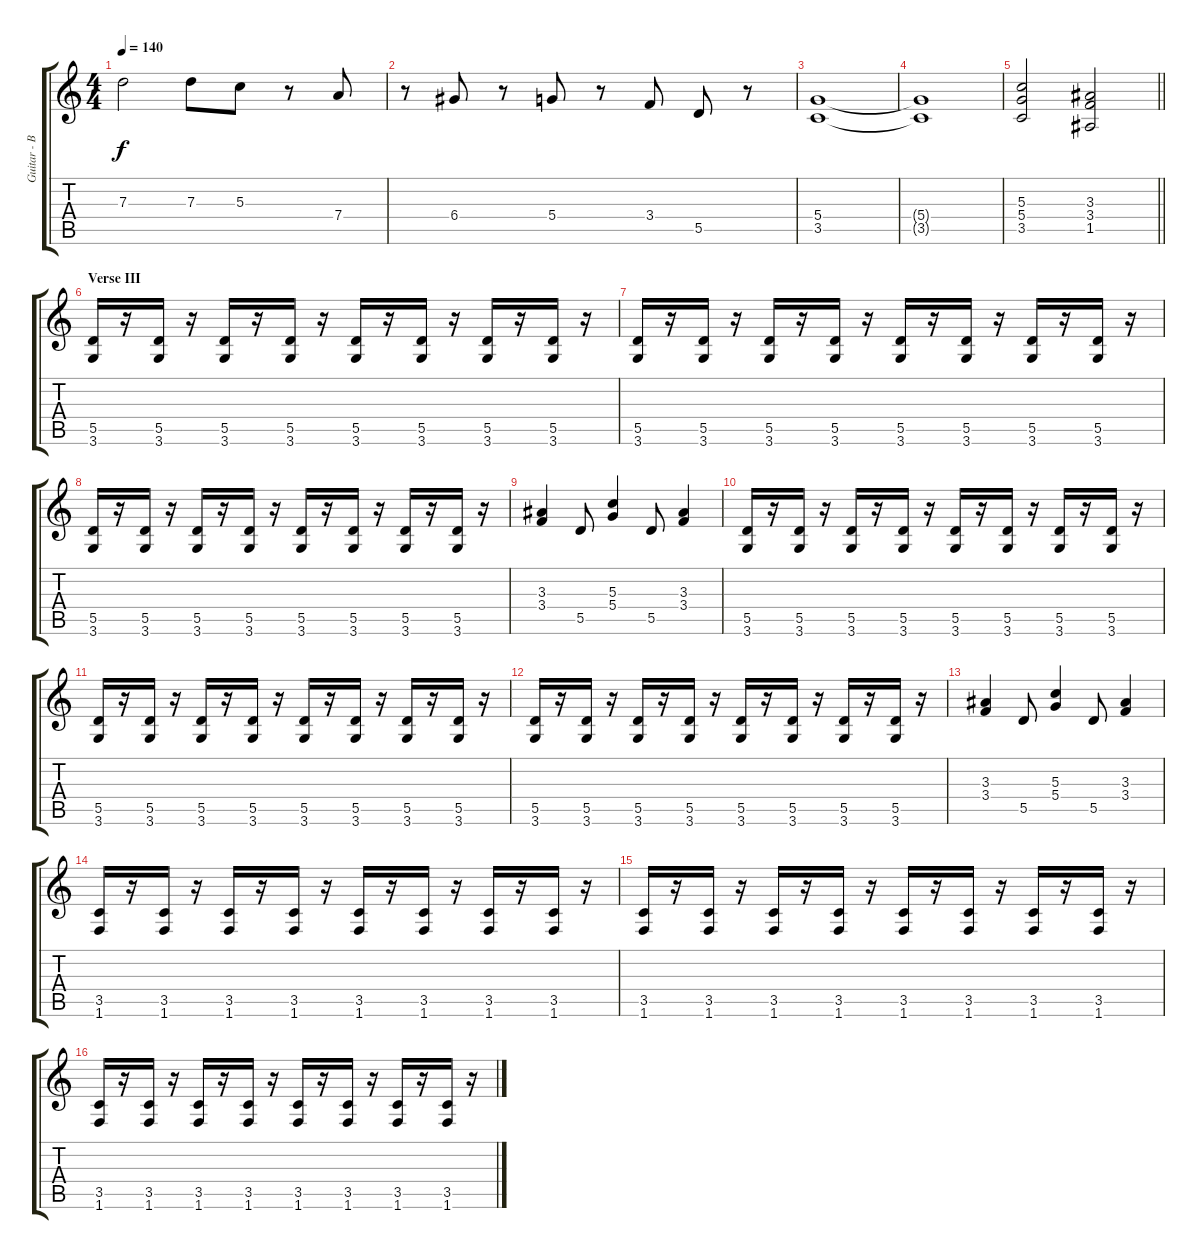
\track ("Guitar - Blackmore" "Guitar - B") {instrument distortionguitar}
\staff {score tabs}
\tuning (E4 B3 G3 D3 A2 E2) {hide}
\ts (4 4)
\tempo 140
\clef g2
\ks c
7.3{t}.2{dy f} 7.3.8 5.3.8 r.8 7.4.8 |
r.8 6.4.8 r.8 5.4.8 r.8 3.4.8 5.5.8 r.8 |
(5.4 3.5).1 |
(5.4{t} 3.5{t}).1 |
\barLineRight lightlight
(5.3 5.4 3.5).2 (3.3 3.4 1.5).2 |
\section ("" "Verse III")
(5.5 3.6).16 r.16 (5.5 3.6).16 r.16 (5.5 3.6).16 r.16 (5.5 3.6).16 r.16 (5.5 3.6).16 r.16 (5.5 3.6).16 r.16 (5.5 3.6).16 r.16 (5.5 3.6).16 r.16 |
(5.5 3.6).16 r.16 (5.5 3.6).16 r.16 (5.5 3.6).16 r.16 (5.5 3.6).16 r.16 (5.5 3.6).16 r.16 (5.5 3.6).16 r.16 (5.5 3.6).16 r.16 (5.5 3.6).16 r.16 |
(5.5 3.6).16 r.16 (5.5 3.6).16 r.16 (5.5 3.6).16 r.16 (5.5 3.6).16 r.16 (5.5 3.6).16 r.16 (5.5 3.6).16 r.16 (5.5 3.6).16 r.16 (5.5 3.6).16 r.16 |
(3.3 3.4).4 5.5.8 (5.3 5.4).4 5.5.8 (3.3 3.4).4 |
(5.5 3.6).16 r.16 (5.5 3.6).16 r.16 (5.5 3.6).16 r.16 (5.5 3.6).16 r.16 (5.5 3.6).16 r.16 (5.5 3.6).16 r.16 (5.5 3.6).16 r.16 (5.5 3.6).16 r.16 |
(5.5 3.6).16 r.16 (5.5 3.6).16 r.16 (5.5 3.6).16 r.16 (5.5 3.6).16 r.16 (5.5 3.6).16 r.16 (5.5 3.6).16 r.16 (5.5 3.6).16 r.16 (5.5 3.6).16 r.16 |
(5.5 3.6).16 r.16 (5.5 3.6).16 r.16 (5.5 3.6).16 r.16 (5.5 3.6).16 r.16 (5.5 3.6).16 r.16 (5.5 3.6).16 r.16 (5.5 3.6).16 r.16 (5.5 3.6).16 r.16 |
(3.3 3.4).4 5.5.8 (5.3 5.4).4 5.5.8 (3.3 3.4).4 |
(3.5 1.6).16 r.16 (3.5 1.6).16 r.16 (3.5 1.6).16 r.16 (3.5 1.6).16 r.16 (3.5 1.6).16 r.16 (3.5 1.6).16 r.16 (3.5 1.6).16 r.16 (3.5 1.6).16 r.16 |
(3.5 1.6).16 r.16 (3.5 1.6).16 r.16 (3.5 1.6).16 r.16 (3.5 1.6).16 r.16 (3.5 1.6).16 r.16 (3.5 1.6).16 r.16 (3.5 1.6).16 r.16 (3.5 1.6).16 r.16 |
(3.5 1.6).16 r.16 (3.5 1.6).16 r.16 (3.5 1.6).16 r.16 (3.5 1.6).16 r.16 (3.5 1.6).16 r.16 (3.5 1.6).16 r.16 (3.5 1.6).16 r.16 (3.5 1.6).16 r.16
